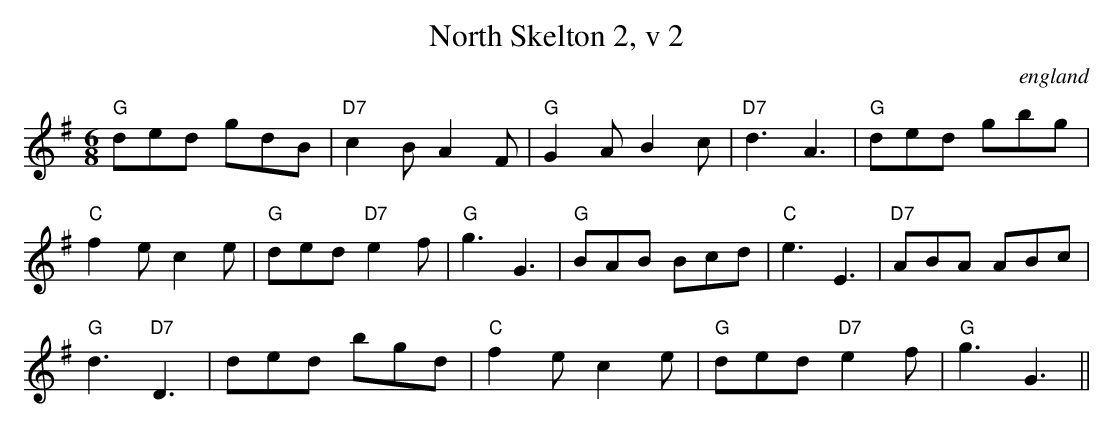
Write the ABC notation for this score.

X:1
T:North Skelton 2, v 2
O:england
M:6/8
K:G
"G"ded gdB|"D7"c2B A2F|"G"G2A B2c|"D7"d3 A3|"G"ded gbg|
"C"f2e c2e|"G"ded "D7"e2f|"G"g3 G3|"G"BAB Bcd|"C"e3 E3|"D7"ABA ABc|
"G"d3 "D7"D3|ded bgd|"C"f2e c2e|"G"ded "D7"e2f|"G"g3 G3||
